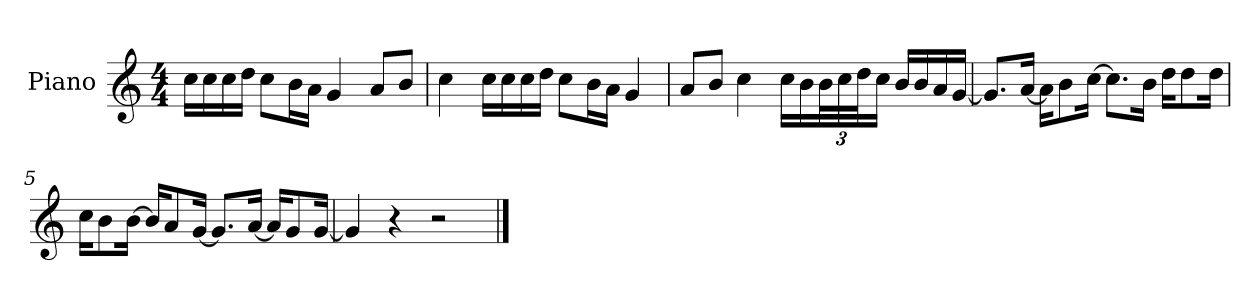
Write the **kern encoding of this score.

**kern
*part1
*staff1
*I"Piano
*I'P-no
*clefG2
*k[]
*M4/4
*MM90
=1
16cc\LL
16cc\
16cc\
16dd\JJ
8cc\L
16b\L
16a\JJ
4g/
8a/L
8b/J
=2
4cc\
16cc\LL
16cc\
16cc\
16dd\JJ
8cc\L
16b\L
16a\JJ
4g/
=3
8a/L
8b/J
4cc\
16cc\LL
16b\
*Xbrackettup
48b\L
48cc\
48dd\J
16cc\JJ
16b/LL
16b/
16a/
[16g/JJ
!!LO:LB:g=z
=4
8.g/L]
[16a/Jk
16a\KL]
8b\
[16cc\Jk
8.cc\L]
16b\Jk
16dd\KL
8dd\
16dd\Jk
=5
16cc\KL
8b\
[16b\Jk
16b/KL]
8a/
[16g/Jk
8.g/L]
[16a/Jk
16a/KL]
8g/
[16g/Jk
=6
4g/]
4r
2r
==
*-
